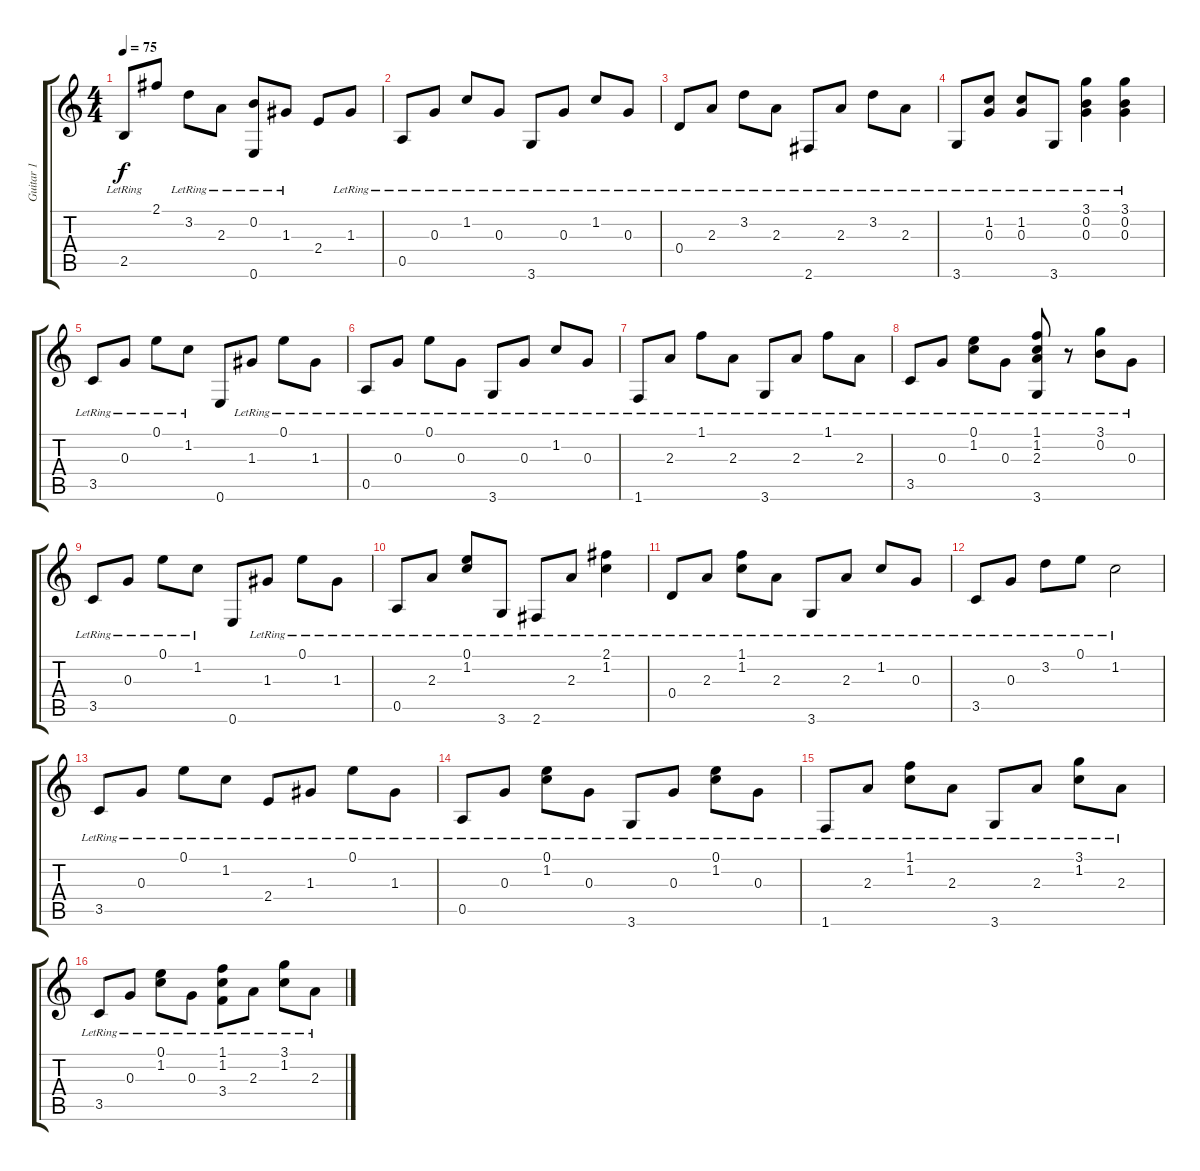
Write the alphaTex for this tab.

\track ("Guitar 1" "Guitar 1") {instrument acousticguitarsteel}
\staff {score tabs}
\tuning (E4 B3 G3 D3 A2 E2) {hide}
\ts (4 4)
\tempo 75
\clef g2
\ks c
2.5{lr}.8{dy f} 2.1.8 3.2{lr}.8 2.3{lr}.8 (0.2 0.6{lr}).8 1.3{lr}.8 2.4.8 1.3{lr}.8 |
0.5{lr}.8 0.3{lr}.8 1.2{lr}.8 0.3{lr}.8 3.6{lr}.8 0.3{lr}.8 1.2{lr}.8 0.3{lr}.8 |
0.4{lr}.8 2.3{lr}.8 3.2{lr}.8 2.3{lr}.8 2.6{lr}.8 2.3{lr}.8 3.2{lr}.8 2.3{lr}.8 |
3.6{lr}.8 (1.2{lr} 0.3{lr}).8 (1.2{lr} 0.3{lr}).8 3.6{lr}.8 (3.1 0.2{lr} 0.3{lr}).4 (3.1 0.2{lr} 0.3{lr}).4 |
3.5{lr}.8 0.3{lr}.8 0.1{lr}.8 1.2{lr}.8 0.6.8 1.3{lr}.8 0.1{lr}.8 1.3{lr}.8 |
0.5{lr}.8 0.3{lr}.8 0.1{lr}.8 0.3{lr}.8 3.6{lr}.8 0.3{lr}.8 1.2{lr}.8 0.3{lr}.8 |
1.6{lr}.8 2.3{lr}.8 1.1{lr}.8 2.3{lr}.8 3.6{lr}.8 2.3{lr}.8 1.1{lr}.8 2.3{lr}.8 |
3.5{lr}.8 0.3{lr}.8 (0.1{lr} 1.2{lr}).8 0.3{lr}.8 (1.1{lr} 1.2{lr} 2.3 3.6).8 r.8 (3.1{lr} 0.2{lr}).8 0.3{lr}.8 |
3.5{lr}.8 0.3{lr}.8 0.1{lr}.8 1.2{lr}.8 0.6.8 1.3{lr}.8 0.1{lr}.8 1.3{lr}.8 |
0.5{lr}.8 2.3{lr}.8 (0.1{lr} 1.2{lr}).8 3.6{lr}.8 2.6{lr}.8 2.3{lr}.8 (2.1{lr} 1.2{lr}).4 |
0.4{lr}.8 2.3{lr}.8 (1.1{lr} 1.2{lr}).8 2.3{lr}.8 3.6{lr}.8 2.3{lr}.8 1.2{lr}.8 0.3{lr}.8 |
3.5{lr}.8 0.3{lr}.8 3.2{lr}.8 0.1{lr}.8 1.2{lr}.2 |
3.5{lr}.8 0.3{lr}.8 0.1{lr}.8 1.2{lr}.8 2.4{lr}.8 1.3{lr}.8 0.1{lr}.8 1.3{lr}.8 |
0.5{lr}.8 0.3{lr}.8 (0.1{lr} 1.2{lr}).8 0.3{lr}.8 3.6{lr}.8 0.3{lr}.8 (0.1{lr} 1.2{lr}).8 0.3{lr}.8 |
1.6{lr}.8 2.3{lr}.8 (1.1{lr} 1.2{lr}).8 2.3{lr}.8 3.6{lr}.8 2.3{lr}.8 (3.1{lr} 1.2{lr}).8 2.3{lr}.8 |
3.5{lr}.8 0.3{lr}.8 (0.1{lr} 1.2{lr}).8 0.3{lr}.8 (1.1{lr} 1.2{lr} 3.4{lr}).8 2.3{lr}.8 (3.1{lr} 1.2{lr}).8 2.3{lr}.8
